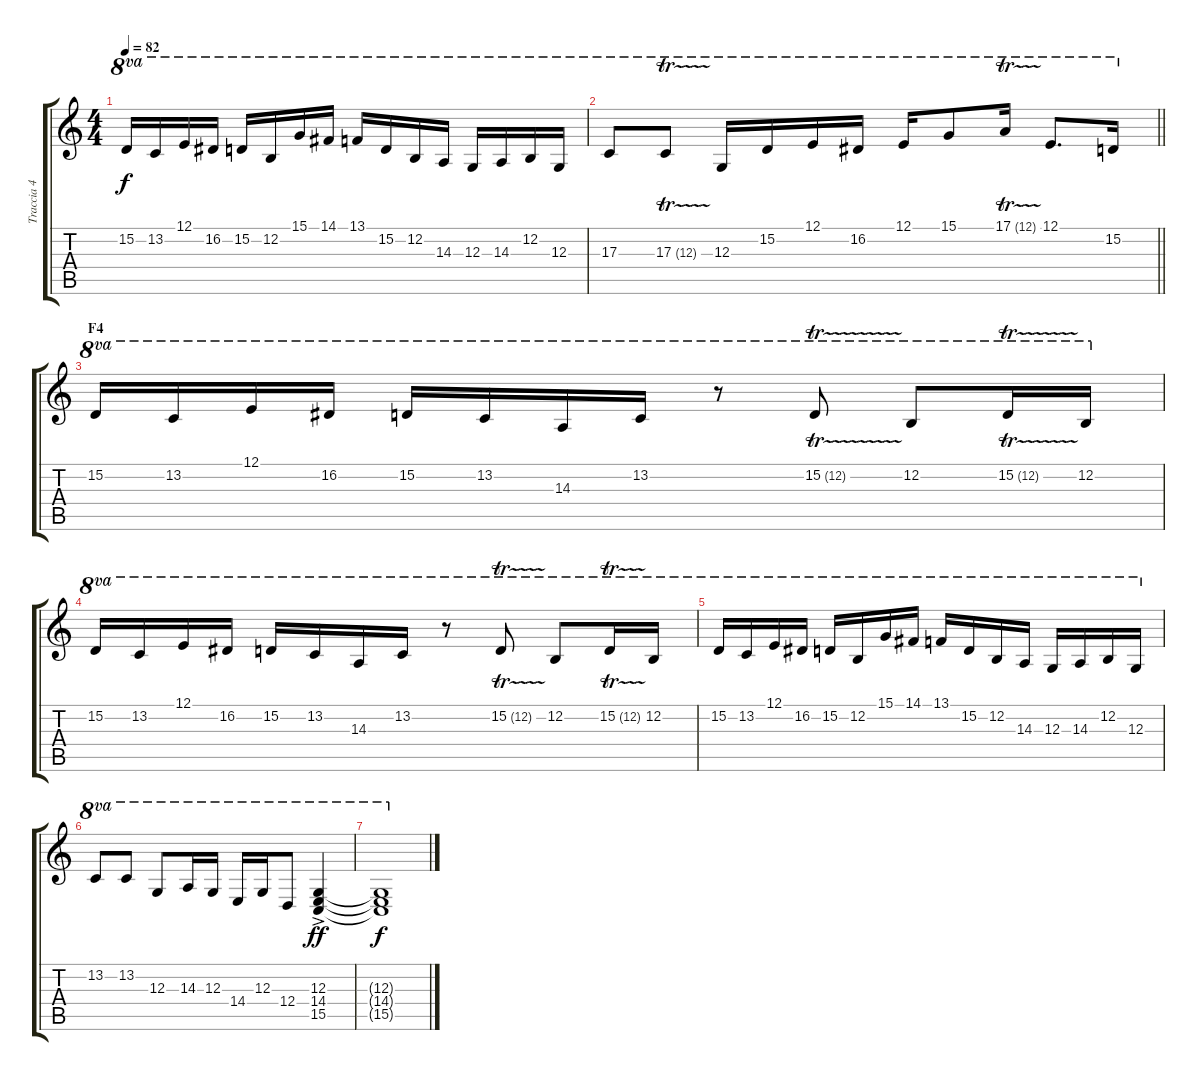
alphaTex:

\track ("Traccia 4" "Traccia 4") {instrument honkytonkpiano}
\staff {score tabs}
\tuning (E4 B3 G3 D3 A2 E2) {hide}
\ts (4 4)
\tempo 82
\clef g2
\ks c
15.2.16{ot 8va dy f} 13.2.16{ot 8va} 12.1.16{ot 8va} 16.2.16{ot 8va} 15.2.16{ot 8va} 12.2.16{ot 8va} 15.1.16{ot 8va} 14.1.16{ot 8va} 13.1.16{ot 8va} 15.2.16{ot 8va} 12.2.16{ot 8va} 14.3.16{ot 8va} 12.3.16{ot 8va} 14.3.16{ot 8va} 12.2.16{ot 8va} 12.3.16{ot 8va} |
\barLineRight lightlight
17.3.8{ot 8va} 17.3{tr (12 64)}.8{ot 8va} 12.3.16{ot 8va} 15.2.16{ot 8va} 12.1.16{ot 8va} 16.2.16{ot 8va} 12.1.16{ot 8va} 15.1.8{ot 8va} 17.1{tr (12 64)}.16{ot 8va} 12.1.8{d ot 8va} 15.2.16{ot 8va} |
\section ("" "F4")
15.2.16{ot 8va} 13.2.16{ot 8va} 12.1.16{ot 8va} 16.2.16{ot 8va} 15.2.16{ot 8va} 13.2.16{ot 8va} 14.3.16{ot 8va} 13.2.16{ot 8va} r.8{ot 8va} 15.2{tr (12 64)}.8{ot 8va} 12.2.8{ot 8va} 15.2{tr (12 64)}.16{ot 8va} 12.2.16{ot 8va} |
15.2.16{ot 8va} 13.2.16{ot 8va} 12.1.16{ot 8va} 16.2.16{ot 8va} 15.2.16{ot 8va} 13.2.16{ot 8va} 14.3.16{ot 8va} 13.2.16{ot 8va} r.8{ot 8va} 15.2{tr (12 64)}.8{ot 8va} 12.2.8{ot 8va} 15.2{tr (12 64)}.16{ot 8va} 12.2.16{ot 8va} |
15.2.16{ot 8va} 13.2.16{ot 8va} 12.1.16{ot 8va} 16.2.16{ot 8va} 15.2.16{ot 8va} 12.2.16{ot 8va} 15.1.16{ot 8va} 14.1.16{ot 8va} 13.1.16{ot 8va} 15.2.16{ot 8va} 12.2.16{ot 8va} 14.3.16{ot 8va} 12.3.16{ot 8va} 14.3.16{ot 8va} 12.2.16{ot 8va} 12.3.16{ot 8va} |
13.2.8{ot 8va} 13.2.8{ot 8va} 12.3.8{ot 8va} 14.3.16{ot 8va} 12.3.16{ot 8va} 14.4.16{ot 8va} 12.3.16{ot 8va} 12.4.8{ot 8va} (12.3{ac} 14.4{ac} 15.5{ac}).4{ot 8va dy ff} |
(12.3{t} 14.4{t} 15.5{t}).1{ot 8va dy f}
